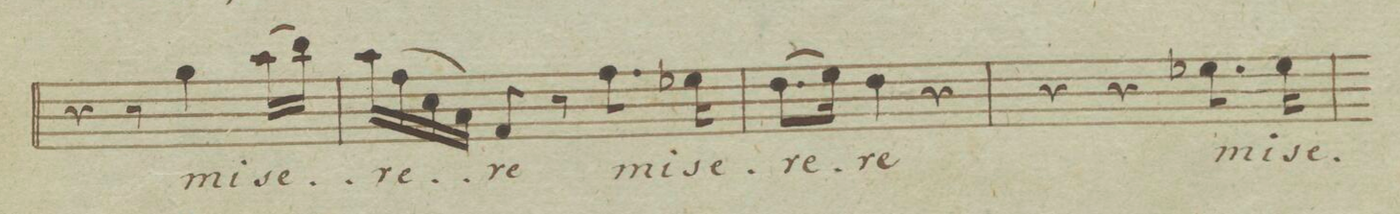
**kern	**text	**text
*I"Basso.	*	*
*clefF4	*	*
*k[b-e-a-d-g-]	*	*
*M3/4	*	*
4r	.	.
8r	.	.
4B-\	mi-	.
(16c\LL	-se-	.
16d-\JJ)	.	.
=27	=27	=27
(16c\LL	-re-	.
16A-\	.	.
16E-\	.	.
16C\JJ)	.	.
8AA-/	-re	.
8r	.	.
8.A-\	mi-	.
16G-X\	-se-	.
=28	=28	=28
(8.F\L	-re-	.
16G-\Jk)	.	.
4F\	-re	.
4r	.	.
=29	=29	=29
4r	.	.
4r	.	.
8.G-X\	mi-	.
16G-\	-se-	.
=30	=30	=30
*-	*-	*-
